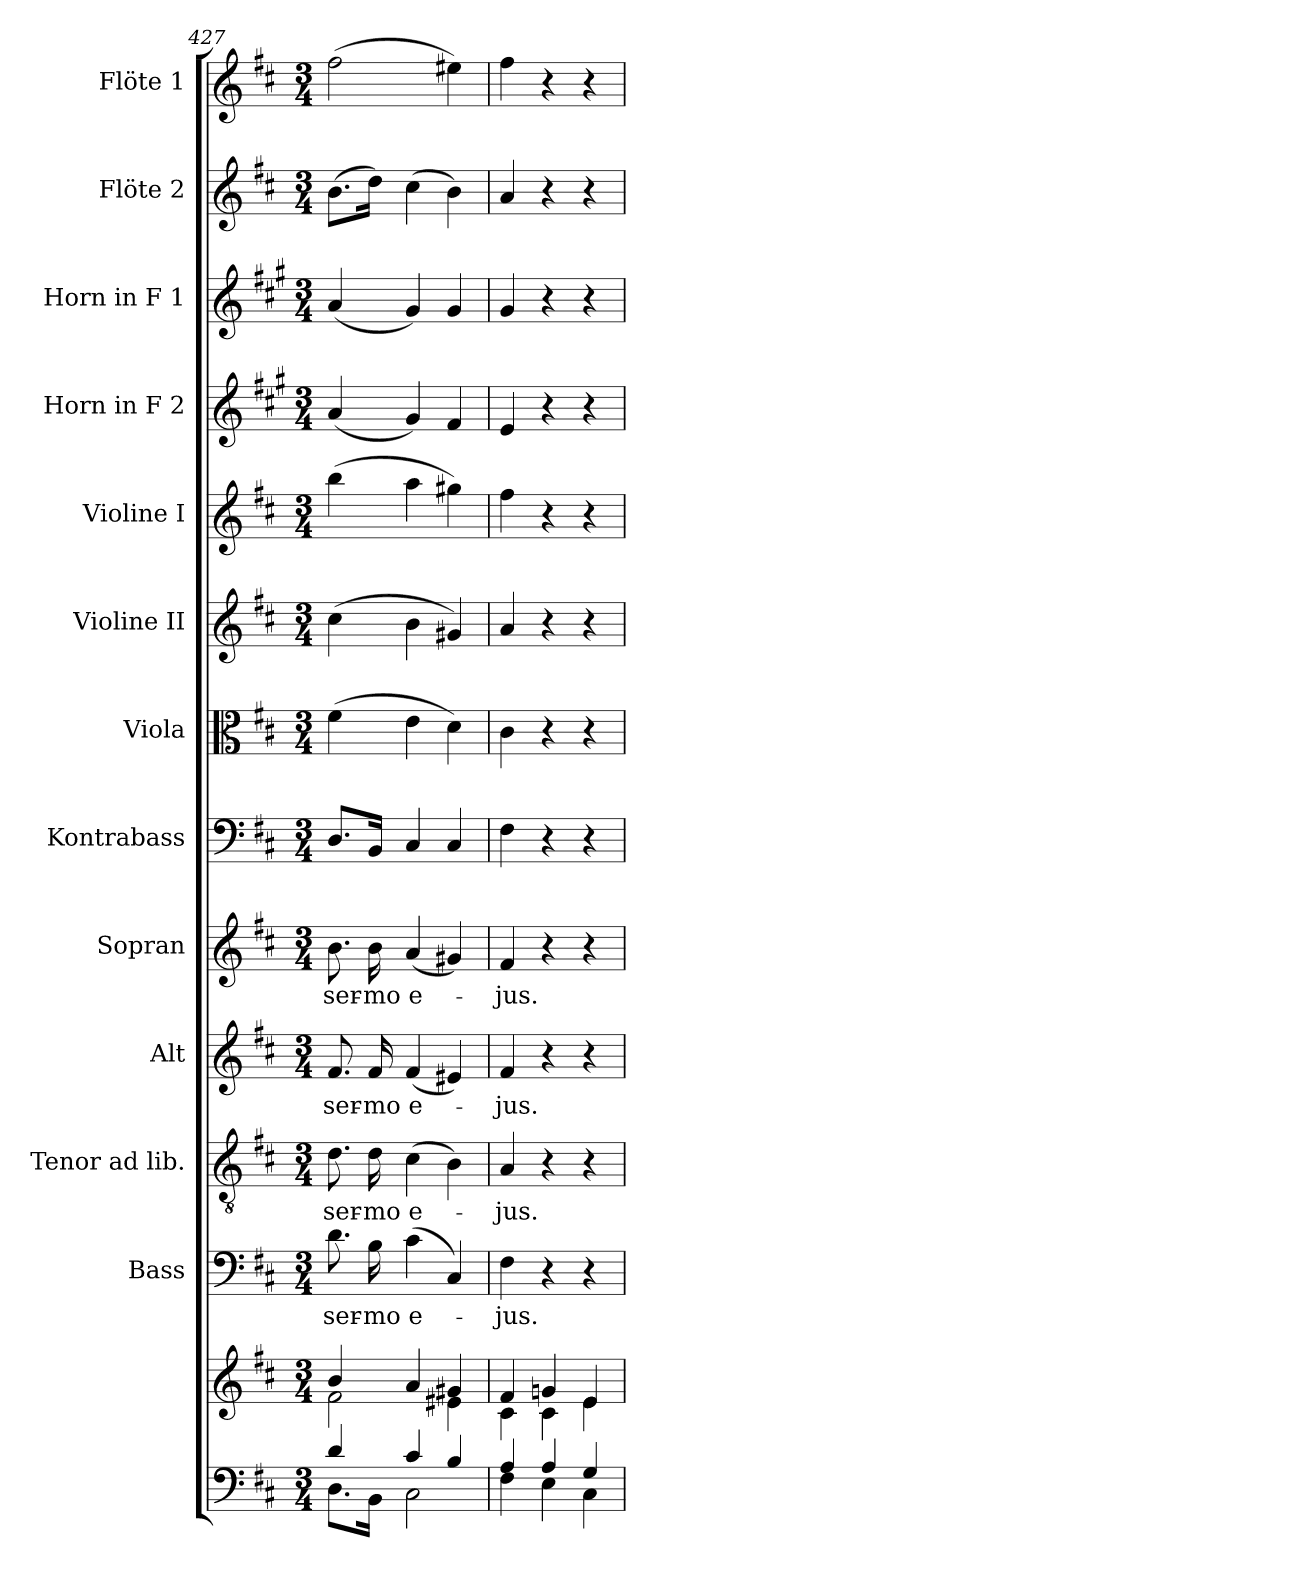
**kern	**kern	**kern	**text	**kern	**text	**kern	**text	**kern	**text	**kern	**kern	**kern	**kern	**kern	**kern	**kern	**kern
*part13	*part13	*part12	*part12	*part11	*part11	*part10	*part10	*part9	*part9	*part8	*part7	*part6	*part5	*part4	*part3	*part2	*part1
*staff14	*staff13	*staff12	*staff12	*staff11	*staff11	*staff10	*staff10	*staff9	*staff9	*staff8	*staff7	*staff6	*staff5	*staff4	*staff3	*staff2	*staff1
*	*	*I"Bass	*	*I"Tenor ad lib.	*	*I"Alt	*	*I"Sopran	*	*I"Kontrabass	*I"Viola	*I"Violine II	*I"Violine I	*I"Horn in F 2	*I"Horn in F 1	*I"Flöte 2	*I"Flöte 1
*	*	*I'B.	*	*I'T.	*	*I'A.	*	*I'S.	*	*I'Kb.	*I'Vla.	*I'Vl. II	*I'Vl. I	*	*	*I'Fl. 2	*I'Fl. 1
*clefF4	*clefG2	*clefF4	*	*clefGv2	*	*clefG2	*	*clefG2	*	*clefF4	*clefC3	*clefG2	*clefG2	*clefG2	*clefG2	*clefG2	*clefG2
*	*	*	*	*	*	*	*	*	*	*ITrd7c12	*	*	*	*ITrd4c7	*ITrd4c7	*	*
*k[f#c#]	*k[f#c#]	*k[f#c#]	*	*k[f#c#]	*	*k[f#c#]	*	*k[f#c#]	*	*k[f#c#]	*k[f#c#]	*k[f#c#]	*k[f#c#]	*k[f#c#]	*k[f#c#]	*k[f#c#]	*k[f#c#]
*D:	*D:	*D:	*	*D:	*	*D:	*	*D:	*	*D:	*D:	*D:	*D:	*D:	*D:	*D:	*D:
*M3/4	*M3/4	*M3/4	*	*M3/4	*	*M3/4	*	*M3/4	*	*M3/4	*M3/4	*M3/4	*M3/4	*M3/4	*M3/4	*M3/4	*M3/4
=427	=427	=427	=427	=427	=427	=427	=427	=427	=427	=427	=427	=427	=427	=427	=427	=427	=427
*^	*^	*	*	*	*	*	*	*	*	*	*	*	*	*	*	*	*
!	!	!	!	!	!LO:LY:b	!	!LO:LY:b	!	!LO:LY:b	!	!LO:LY:b	!	!	!	!	!	!	!	!
4d/	8.D\L	4b/	2f#\	8.d\	ser-	8.d\	ser-	8.f#/	ser-	8.b\	ser-	8.DD/L	(>4f#\	(>4cc#\	(>4bb\	(<4d/	(<4d/	(>8.b\L	(>2ff#\
!	!	!	!	!	!LO:LY:b	!	!LO:LY:b	!	!LO:LY:b	!	!LO:LY:b	!	!	!	!	!	!	!	!
.	16BB\Jk	.	.	16B\	-mo	16d\	-mo	16f#/	-mo	16b\	-mo	16BBB/Jk	.	.	.	.	.	16dd\Jk)	.
!	!	!	!	!	!LO:LY:b	!	!LO:LY:b	!	!LO:LY:b	!	!LO:LY:b	!	!	!	!	!	!	!	!
4c#/	2C#\	4a/	.	(>4c#\	e-	(>4c#\	e-	(<4f#/	e-	(<4a/	e-	4CC#/	4e\	4b\	4aa\	4c#/)	4c#/)	(>4cc#\	.
4B/	.	4g#X/	4e#X\	4C#/)	.	4B\)	.	4e#X/)	.	4g#X/)	.	4CC#/	4d\)	4g#X/)	4gg#X\)	4B/	4c#/	4b\)	4ee#X\)
=428	=428	=428	=428	=428	=428	=428	=428	=428	=428	=428	=428	=428	=428	=428	=428	=428	=428	=428	=428
!	!	!	!	!	!LO:LY:b	!	!LO:LY:b	!	!LO:LY:b	!	!LO:LY:b	!	!	!	!	!	!	!	!
4A/	4F#\	4f#/	4c#\	4F#\	-jus.	4A/	-jus.	4f#/	-jus.	4f#/	-jus.	4FF#\	4c#\	4a/	4ff#\	4A/	4c#/	4a/	4ff#\
4A/	4E\	4gn/	4c#\	4r	.	4r	.	4r	.	4r	.	4r	4r	4r	4r	4r	4r	4r	4r
4G/	4C#\	4e/	4e\	4r	.	4r	.	4r	.	4r	.	4r	4r	4r	4r	4r	4r	4r	4r
*v	*v	*	*	*	*	*	*	*	*	*	*	*	*	*	*	*	*	*	*
*	*v	*v	*	*	*	*	*	*	*	*	*	*	*	*	*	*	*	*
=	=	=	=	=	=	=	=	=	=	=	=	=	=	=	=	=	=
*-	*-	*-	*-	*-	*-	*-	*-	*-	*-	*-	*-	*-	*-	*-	*-	*-	*-
